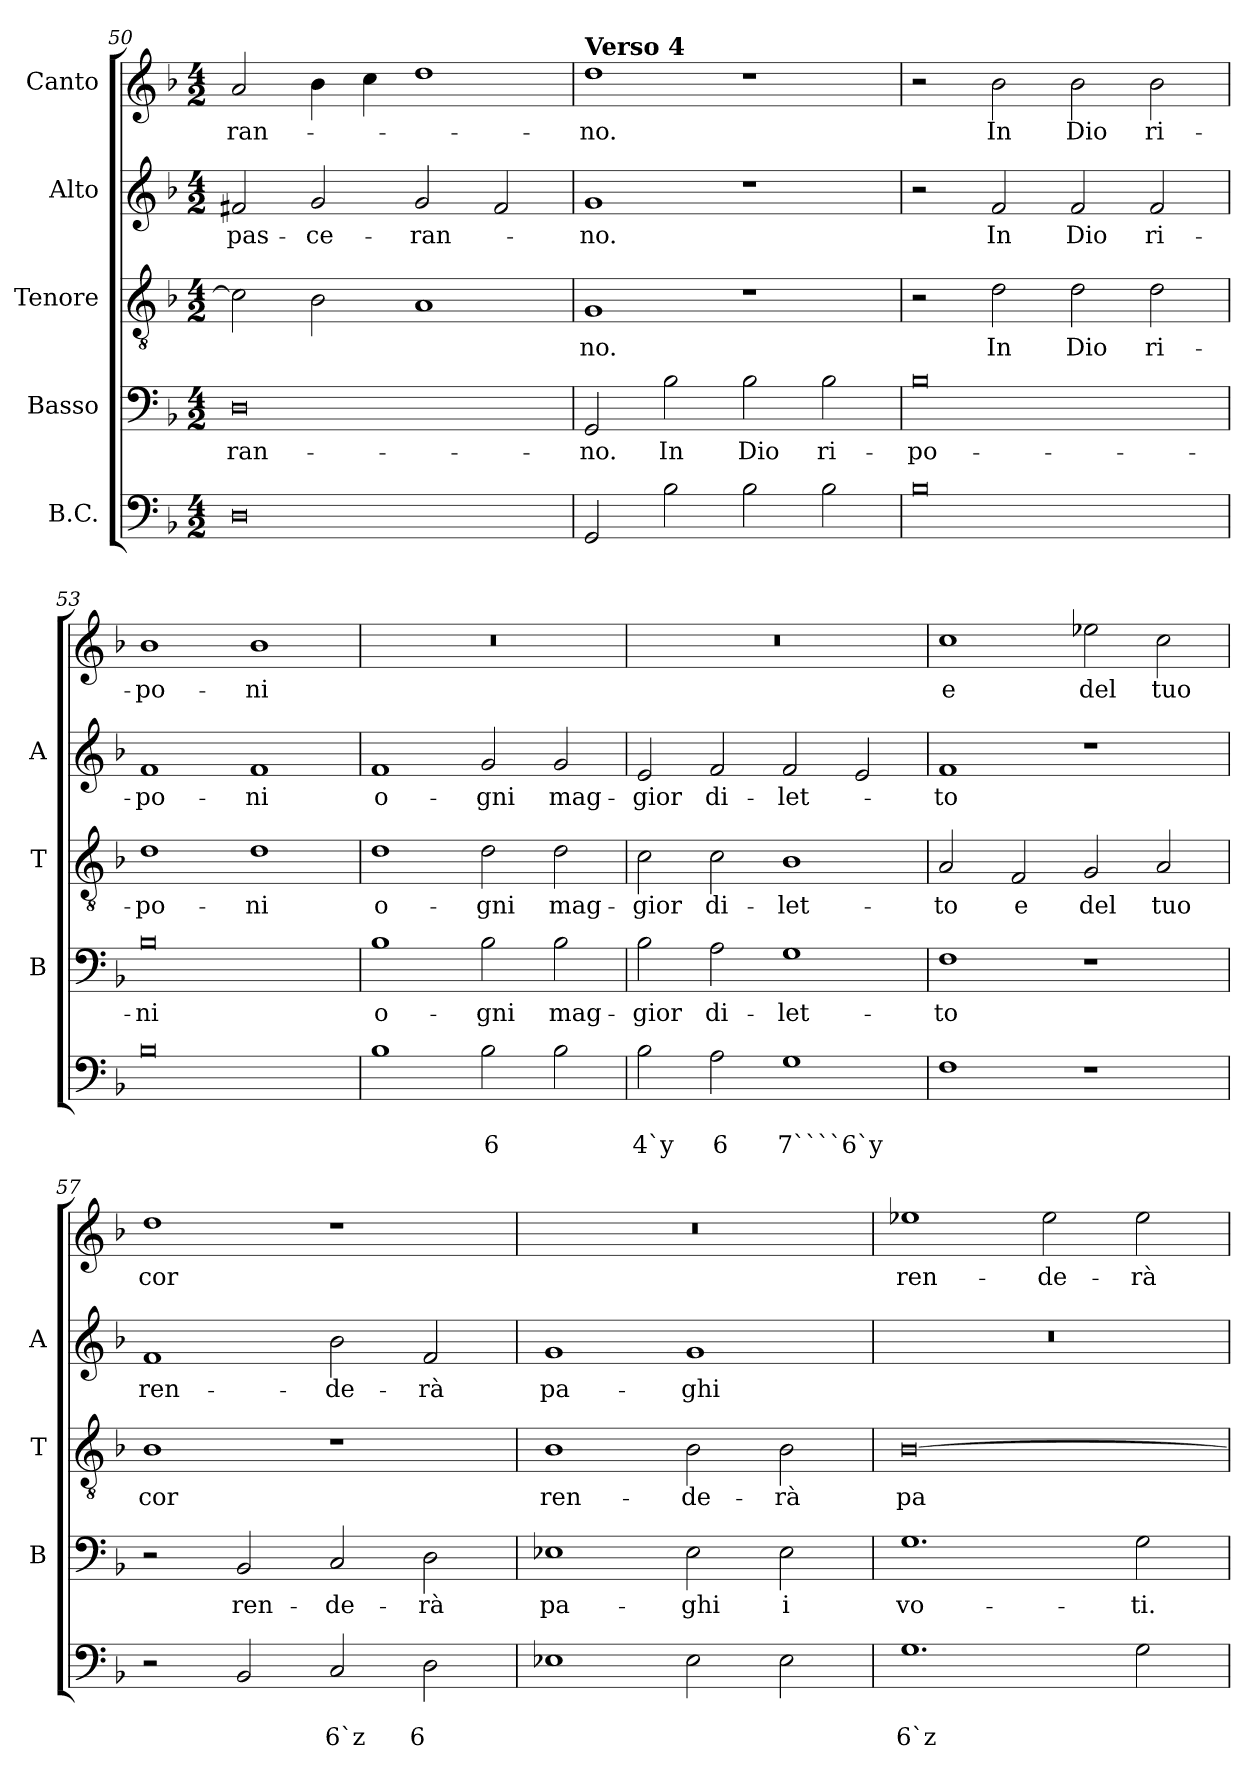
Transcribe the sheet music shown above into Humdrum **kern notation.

**kern	**text	**text	**kern	**text	**kern	**text	**kern	**text	**kern	**text
*part5	*part5	*part5	*part4	*part4	*part3	*part3	*part2	*part2	*part1	*part1
*staff5	*staff5	*staff5	*staff4	*staff4	*staff3	*staff3	*staff2	*staff2	*staff1	*staff1
*I"B.C.	*	*	*I"Basso	*	*I"Tenore	*	*I"Alto	*	*I"Canto	*
*	*	*	*I'B	*	*I'T	*	*I'A	*	*	*
*clefF4	*	*	*clefF4	*	*clefGv2	*	*clefG2	*	*clefG2	*
*k[b-]	*	*	*k[b-]	*	*k[b-]	*	*k[b-]	*	*k[b-]	*
*F:	*	*	*F:	*	*F:	*	*F:	*	*F:	*
*M4/2	*	*	*M4/2	*	*M4/2	*	*M4/2	*	*M4/2	*
=50	=50	=50	=50	=50	=50	=50	=50	=50	=50	=50
!	!	!	!	!LO:LY:b	!	!	!	!LO:LY:b	!	!LO:LY:b
0D	.	.	0D	-ran-	2c\]	.	2f#X/	pas-	2a/	-ran-
!	!	!	!	!	!	!	!	!LO:LY:b	!	!
.	.	.	.	.	2B-\	.	2g/	-ce-	4b-\	.
.	.	.	.	.	.	.	.	.	4cc\	.
!	!	!	!	!	!	!	!	!LO:LY:b	!	!
.	.	.	.	.	1A	.	2g/	-ran-	1dd	.
.	.	.	.	.	.	.	2f#/	.	.	.
=51	=51	=51	=51	=51	=51	=51	=51	=51	=51	=51
!	!	!	!	!	!	!	!	!	!LO:TX:a:B:t=Verso 4	!
!	!	!	!	!LO:LY:b	!	!LO:LY:b	!	!LO:LY:b	!	!LO:LY:b
2GG/	.	.	2GG/	-no.	1G	-no.	1g	-no.	1dd	-no.
!	!	!	!	!LO:LY:b	!	!	!	!	!	!
2B-\	.	.	2B-\	In	.	.	.	.	.	.
!	!	!	!	!LO:LY:b	!	!	!	!	!	!
2B-\	.	.	2B-\	Dio	1r	.	1r	.	1r	.
!	!	!	!	!LO:LY:b	!	!	!	!	!	!
2B-\	.	.	2B-\	ri-	.	.	.	.	.	.
!!LO:LB:g=z
=52	=52	=52	=52	=52	=52	=52	=52	=52	=52	=52
!	!	!	!	!LO:LY:b	!	!	!	!	!	!
0B-	.	.	0B-	-po-	2r	.	2r	.	2r	.
!	!	!	!	!	!	!LO:LY:b	!	!LO:LY:b	!	!LO:LY:b
.	.	.	.	.	2d\	In	2f/	In	2b-\	In
!	!	!	!	!	!	!LO:LY:b	!	!LO:LY:b	!	!LO:LY:b
.	.	.	.	.	2d\	Dio	2f/	Dio	2b-\	Dio
!	!	!	!	!	!	!LO:LY:b	!	!LO:LY:b	!	!LO:LY:b
.	.	.	.	.	2d\	ri-	2f/	ri-	2b-\	ri-
=53	=53	=53	=53	=53	=53	=53	=53	=53	=53	=53
!	!	!	!	!LO:LY:b	!	!LO:LY:b	!	!LO:LY:b	!	!LO:LY:b
0B-	.	.	0B-	-ni	1d	-po-	1f	-po-	1b-	-po-
!	!	!	!	!	!	!LO:LY:b	!	!LO:LY:b	!	!LO:LY:b
.	.	.	.	.	1d	-ni	1f	-ni	1b-	-ni
=54	=54	=54	=54	=54	=54	=54	=54	=54	=54	=54
!	!	!	!	!LO:LY:b	!	!LO:LY:b	!	!LO:LY:b	!	!
1B-	.	.	1B-	o-	1d	o-	1f	o-	0r	.
!	!	!LO:LY:b	!	!LO:LY:b	!	!LO:LY:b	!	!LO:LY:b	!	!
2B-\	.	6	2B-\	-gni	2d\	-gni	2g/	-gni	.	.
!	!	!	!	!LO:LY:b	!	!LO:LY:b	!	!LO:LY:b	!	!
2B-\	.	.	2B-\	mag-	2d\	mag-	2g/	mag-	.	.
=55	=55	=55	=55	=55	=55	=55	=55	=55	=55	=55
!	!	!LO:LY:b	!	!LO:LY:b	!	!LO:LY:b	!	!LO:LY:b	!	!
2B-\	.	4`y	2B-\	-gior	2c\	-gior	2e/	-gior	0r	.
!	!	!LO:LY:b	!	!LO:LY:b	!	!LO:LY:b	!	!LO:LY:b	!	!
2A\	.	6	2A\	di-	2c\	di-	2f/	di-	.	.
!	!	!LO:LY:b	!	!LO:LY:b	!	!LO:LY:b	!	!LO:LY:b	!	!
1G	.	7````6`y	1G	-let-	1B-	-let-	2f/	-let-	.	.
.	.	.	.	.	.	.	2e/	.	.	.
=56	=56	=56	=56	=56	=56	=56	=56	=56	=56	=56
!	!	!	!	!LO:LY:b	!	!LO:LY:b	!	!LO:LY:b	!	!LO:LY:b
1F	.	.	1F	-to	2A/	-to	1f	-to	1cc	e
!	!	!	!	!	!	!LO:LY:b	!	!	!	!
.	.	.	.	.	2F/	e	.	.	.	.
!	!	!	!	!	!	!LO:LY:b	!	!	!	!LO:LY:b
1r	.	.	1r	.	2G/	del	1r	.	2ee-X\	del
!	!	!	!	!	!	!LO:LY:b	!	!	!	!LO:LY:b
.	.	.	.	.	2A/	tuo	.	.	2cc\	tuo
!!LO:PB:g=z
=57	=57	=57	=57	=57	=57	=57	=57	=57	=57	=57
!	!	!	!	!	!	!LO:LY:b	!	!LO:LY:b	!	!LO:LY:b
2r	.	.	2r	.	1B-	cor	1f	ren-	1dd	cor
!	!	!	!	!LO:LY:b	!	!	!	!	!	!
2BB-/	.	.	2BB-/	ren-	.	.	.	.	.	.
!	!	!LO:LY:b	!	!LO:LY:b	!	!	!	!LO:LY:b	!	!
2C/	.	6`z	2C/	-de-	1r	.	2b-\	-de-	1r	.
!	!	!LO:LY:b	!	!LO:LY:b	!	!	!	!LO:LY:b	!	!
2D\	.	6	2D\	-rà	.	.	2f/	-rà	.	.
=58	=58	=58	=58	=58	=58	=58	=58	=58	=58	=58
!	!	!	!	!LO:LY:b	!	!LO:LY:b	!	!LO:LY:b	!	!
1E-X	.	.	1E-X	pa-	1B-	ren-	1g	pa-	0r	.
!	!	!	!	!LO:LY:b	!	!LO:LY:b	!	!LO:LY:b	!	!
2E-\	.	.	2E-\	-ghi	2B-\	-de-	1g	-ghi	.	.
!	!	!	!	!LO:LY:b	!	!LO:LY:b	!	!	!	!
2E-\	.	.	2E-\	i	2B-\	-rà	.	.	.	.
=59	=59	=59	=59	=59	=59	=59	=59	=59	=59	=59
!	!	!LO:LY:b	!	!LO:LY:b	!	!LO:LY:b	!	!	!	!LO:LY:b
1.G	.	6`z	1.G	vo-	[0B-	pa-	0r	.	1ee-X	ren-
!	!	!	!	!	!	!	!	!	!	!LO:LY:b
.	.	.	.	.	.	.	.	.	2ee-\	-de-
!	!	!	!	!LO:LY:b	!	!	!	!	!	!LO:LY:b
2G\	.	.	2G\	-ti.	.	.	.	.	2ee-\	-rà
=	=	=	=	=	=	=	=	=	=	=
*-	*-	*-	*-	*-	*-	*-	*-	*-	*-	*-
